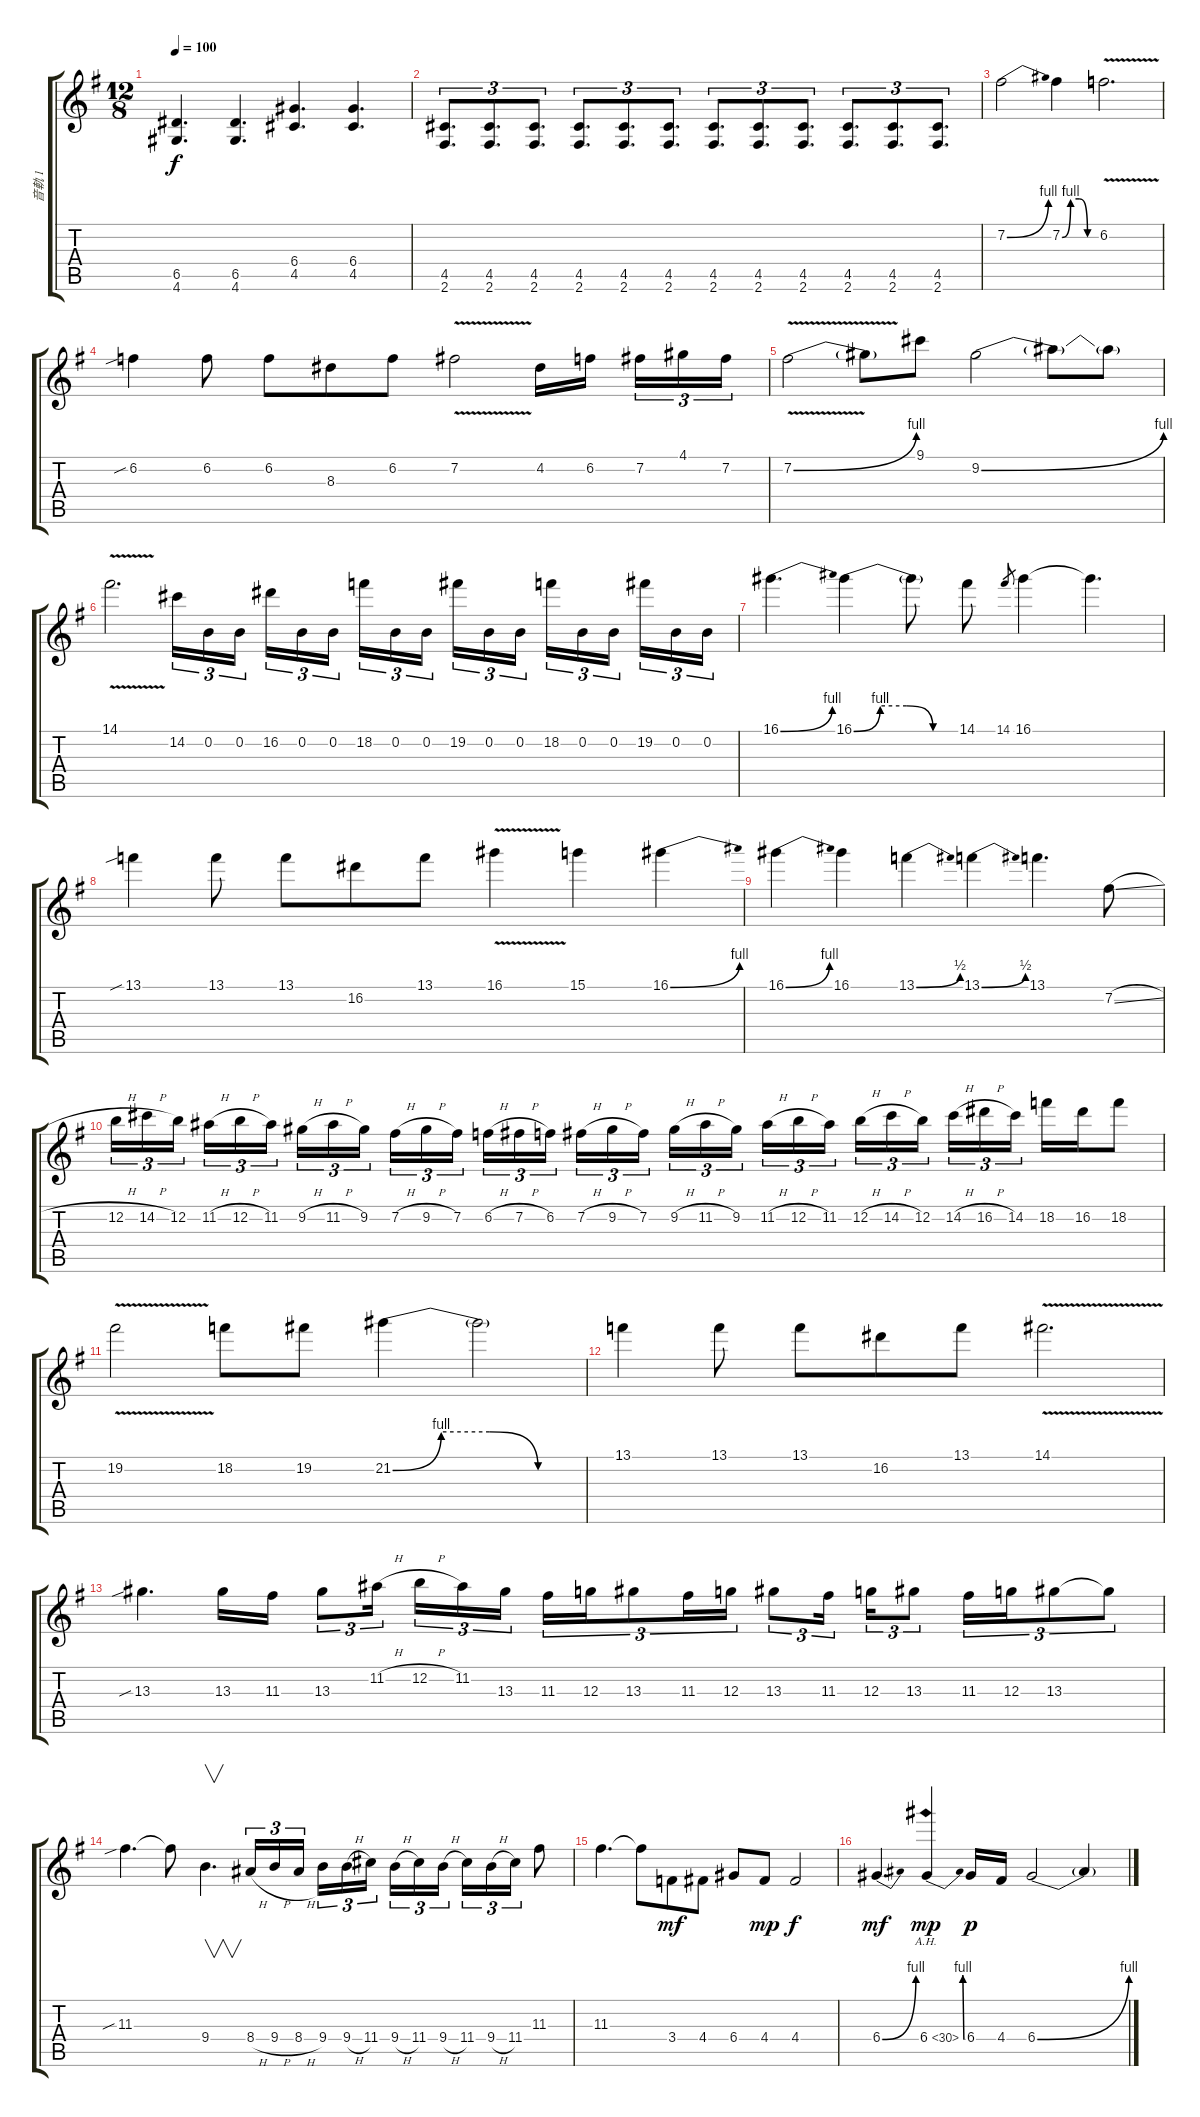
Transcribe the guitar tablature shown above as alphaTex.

\track ("音軌 1" "音軌 1") {instrument electricguitarjazz}
\staff {score tabs}
\tuning (E4 B3 G3 D3 A2 E2) {hide}
\ts (12 8)
\tempo 100
\clef g2
\ks g
(6.5 4.6).4{d dy f} (6.5 4.6).4{d} (6.4 4.5).4{d} (6.4 4.5).4{d} |
(4.5 2.6).8{d tu (3 2)} (4.5 2.6).8{d tu (3 2)} (4.5 2.6).8{d tu (3 2)} (4.5 2.6).8{d tu (3 2)} (4.5 2.6).8{d tu (3 2)} (4.5 2.6).8{d tu (3 2)} (4.5 2.6).8{d tu (3 2)} (4.5 2.6).8{d tu (3 2)} (4.5 2.6).8{d tu (3 2)} (4.5 2.6).8{d tu (3 2)} (4.5 2.6).8{d tu (3 2)} (4.5 2.6).8{d tu (3 2)} |
7.2{be (bend 0 0 60 4)}.2 7.2{be (custom 0 0 15 4 30 4 45 0 60 0)}.4 6.2{v}.2{d} |
6.2{sib}.4 6.2.8 6.2.8 8.3.8 6.2.8 7.2{v}.2 4.2.16 6.2.16{beam splitsecondary} 7.2.16{tu (3 2)} 4.1.16{tu (3 2)} 7.2.16{tu (3 2)} |
7.2{be (bend 0 0 60 4) v}.2 7.2{t}.8 9.1.8 9.2{be (bend 0 0 60 4)}.2 9.2{t}.8 9.2{t}.8 |
14.1{v}.2{d} 14.2.16{tu (3 2)} 0.2.16{tu (3 2)} 0.2.16{tu (3 2) beam splitsecondary} 16.2.16{tu (3 2)} 0.2.16{tu (3 2)} 0.2.16{tu (3 2) beam splitsecondary} 18.2.16{tu (3 2)} 0.2.16{tu (3 2)} 0.2.16{tu (3 2)} 19.2.16{tu (3 2)} 0.2.16{tu (3 2)} 0.2.16{tu (3 2) beam splitsecondary} 18.2.16{tu (3 2)} 0.2.16{tu (3 2)} 0.2.16{tu (3 2) beam splitsecondary} 19.2.16{tu (3 2)} 0.2.16{tu (3 2)} 0.2.16{tu (3 2)} |
16.1{be (bend 0 0 60 4)}.4{d} 16.1{be (custom 0 0 15 4 30 4 45 0 60 0)}.4 16.1{t}.8 14.1.8 14.1.8{gr} 16.1.4 16.1{t}.4{d} |
13.1{sib}.4 13.1.8 13.1.8 16.2.8 13.1.8 16.1{v}.4 15.1.4 16.1{be (bend 0 0 60 4)}.4 |
16.1{be (bend 0 0 60 4)}.4 16.1.4 13.1{be (bend 0 0 60 2)}.4 13.1{be (bend 0 0 60 2)}.4 13.1.4{d} 7.2{sl}.8 |
12.2{h}.16{tu (3 2)} 14.2{h}.16{tu (3 2)} 12.2.16{tu (3 2) beam splitsecondary} 11.2{h}.16{tu (3 2)} 12.2{h}.16{tu (3 2)} 11.2.16{tu (3 2) beam splitsecondary} 9.2{h}.16{tu (3 2)} 11.2{h}.16{tu (3 2)} 9.2.16{tu (3 2)} 7.2{h}.16{tu (3 2)} 9.2{h}.16{tu (3 2)} 7.2.16{tu (3 2) beam splitsecondary} 6.2{h}.16{tu (3 2)} 7.2{h}.16{tu (3 2)} 6.2.16{tu (3 2) beam splitsecondary} 7.2{h}.16{tu (3 2)} 9.2{h}.16{tu (3 2)} 7.2.16{tu (3 2)} 9.2{h}.16{tu (3 2)} 11.2{h}.16{tu (3 2)} 9.2.16{tu (3 2) beam splitsecondary} 11.2{h}.16{tu (3 2)} 12.2{h}.16{tu (3 2)} 11.2.16{tu (3 2) beam splitsecondary} 12.2{h}.16{tu (3 2)} 14.2{h}.16{tu (3 2)} 12.2.16{tu (3 2)} 14.2{h}.16{tu (3 2)} 16.2{h}.16{tu (3 2)} 14.2.16{tu (3 2) beam splitsecondary} 18.2.16 16.2.16 18.2.8 |
19.2{v}.2 18.2.8 19.2.8 21.2{be (custom 0 0 15 4 30 4 45 0 60 0)}.4 21.2{t}.2 |
13.1.4 13.1.8 13.1.8 16.2.8 13.1.8 14.1{v}.2{d} |
13.3{sib}.4{d} 13.3.16 11.3.16 13.3.8{tu (3 2)} 11.2{h}.16{tu (3 2) beam splitsecondary} 12.2{h}.16{tu (3 2)} 11.2.16{tu (3 2)} 13.3.16{tu (3 2)} 11.3.16{tu (3 2)} 12.3.16{tu (3 2)} 13.3.8{tu (3 2)} 11.3.16{tu (3 2)} 12.3.16{tu (3 2)} 13.3.8{tu (3 2)} 11.3.16{tu (3 2)} 12.3.16{tu (3 2)} 13.3.8{tu (3 2)} 11.3.16{tu (3 2)} 12.3.16{tu (3 2)} 13.3.8{tu (3 2)} 13.3{t}.8{tu (3 2)} |
11.3{sib}.4{d} 11.3{t}.8 9.4.4{v d} 8.4{h}.16{tu (3 2)} 9.4{h}.16{tu (3 2)} 8.4{h}.16{tu (3 2) beam splitsecondary} 9.4.16{tu (3 2)} 9.4{h}.16{tu (3 2)} 11.4.16{tu (3 2)} 9.4{h}.16{tu (3 2)} 11.4.16{tu (3 2)} 9.4{h}.16{tu (3 2) beam splitsecondary} 11.4.16{tu (3 2)} 9.4{h}.16{tu (3 2)} 11.4.16{tu (3 2)} 11.3.8 |
11.3.4{d} 11.3{t}.8 3.4.8{dy mf} 4.4.8 6.4.8 4.4.8{dy mp} 4.4.2{dy f} |
6.4{be (bend 0 0 60 4)}.4{d dy mf} 6.4{be (bend 0 0 60 4) ah 24}.4{dy mp} 6.4.16{dy p} 4.4.16 6.4{be (bend 0 0 60 4)}.2 6.4{t}.4
